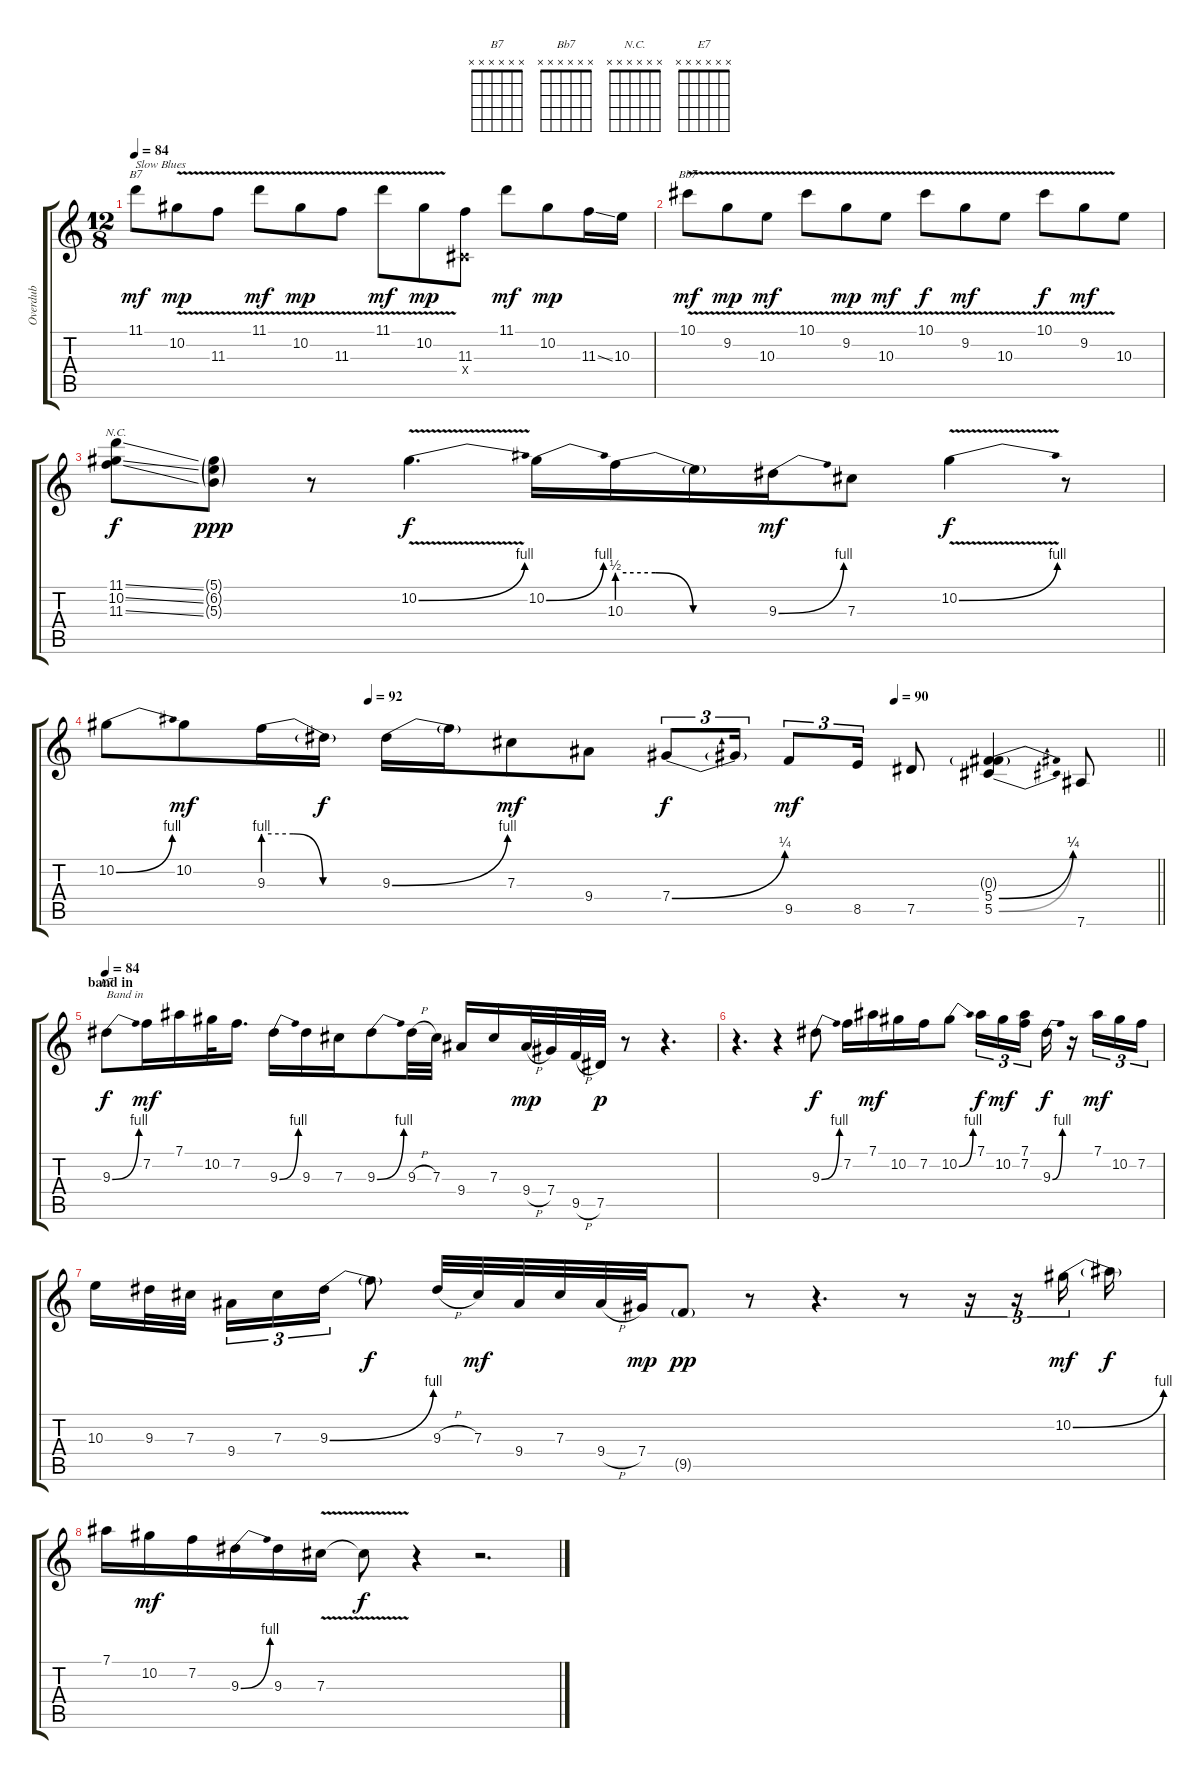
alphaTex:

\track ("Overdub" "Overdub") {instrument fretlessbass}
\staff {score tabs}
\tuning (Eb4 Bb3 Gb3 Db3 Ab2 Eb2) {hide}
\chord ("B7" x x x x x x)
\chord ("Bb7" x x x x x x)
\chord ("N.C." x x x x x x)
\chord ("E7" x x x x x x)
\ts (12 8)
\tempo 84
\tempo 90
\tempo 84
\clef g2
\ks c
11.1.8{ch "B7" txt "Slow Blues" dy mf instrument fretlessbass} 10.2{v}.8{dy mp} 11.3{v}.8 11.1{v}.8{dy mf} 10.2{v}.8{dy mp} 11.3{v}.8 11.1{v}.8{dy mf} 10.2{v}.8{dy mp} (11.3 0.4{x}).8 11.1.8{dy mf} 10.2.8{dy mp} 11.3{ss}.16 10.3.16 |
10.1{v}.8{ch "Bb7" dy mf} 9.2{v}.8{dy mp} 10.3{v}.8{dy mf} 10.1{v}.8 9.2{v}.8{dy mp} 10.3{v}.8{dy mf} 10.1{v}.8{dy f} 9.2{v}.8{dy mf} 10.3{v}.8 10.1{v}.8{dy f} 9.2{v}.8{dy mf} 10.3.8 |
(11.1{ss} 10.2{ss} 11.3{ss}).8{ch "N.C." dy f} (5.1{g} 6.2{g} 5.3{g}).8{dy ppp} r.8 10.2{be (bend 0 0 60 4) v}.4{d dy f} 10.2{be (bend 0 0 60 4)}.16 10.3{be (custom 0 2 15 2 30 0 60 0)}.16 10.3{t}.16 9.3{be (bend 0 0 60 4)}.16{dy mf} 7.3.8 10.2{be (bend 0 0 60 4) v}.4{dy f} r.8 |
\tempo (92 0.25)
\tempo (90 0.75)
\barLineRight lightlight
10.2{be (bend 0 0 60 4)}.8 10.2.8{dy mf} 9.3{be (custom 0 4 15 4 30 0 60 0)}.16 9.3{t}.16{dy f} 9.3{be (bend 0 0 60 4)}.16 9.3{t}.16 7.3.8{dy mf} 9.4.8 7.4{be (bend 0 0 60 1)}.8{tu (3 2) dy f} 7.4{t}.16{tu (3 2)} 9.5.8{tu (3 2) dy mf} 8.5.16{tu (3 2)} 7.5.8 (0.3{g} 5.4{be (bend 0 0 60 1)} 5.5{be (bend 0 0 60 1)}).4 7.6.8 |
\section ("" "band in")
\tempo 84
9.3{be (bend 0 0 60 4)}.8{ch "E7" txt "Band in" dy f} 7.2.16{dy mf} 7.1.16 10.2.32 7.2.16{d} 9.3{be (bend 0 0 60 4)}.16 9.3.16 7.3.16 9.3{be (bend 0 0 60 4)}.8 9.3{h}.32 7.3.32 9.4.16 7.3.16 9.4{h}.32{dy mp} 7.4.32 9.5{h}.32 7.5.32{dy p} r.8 r.4{d} |
r.4{d} r.4 9.3{be (bend 0 0 60 4)}.8{dy f} 7.2.16 7.1.16{dy mf} 10.2.16 7.2.16 10.2{be (bend 0 0 60 4)}.8 7.1.16{tu (3 2) dy f} 10.2.16{tu (3 2) dy mf} (7.1 7.2).16{tu (3 2)} 9.3{be (bend 0 0 60 4)}.16{dy f} r.16 7.1.16{tu (3 2) dy mf} 10.2.16{tu (3 2)} 7.2.16{tu (3 2)} |
10.3.16 9.3.32 7.3.32 9.4.16{tu (3 2)} 7.3.16{tu (3 2)} 9.3{be (bend 0 0 60 4)}.16{tu (3 2)} 9.3{t}.8{dy f} 9.3{h}.32 7.3.32{dy mf} 9.4.32 7.3.32 9.4{h}.32 7.4.32{dy mp} 9.5{g}.8{dy pp} r.8 r.4{d} r.8 r.16{tu (3 2)} r.16{tu (3 2)} 10.2{be (bend 0 0 60 4)}.16{tu (3 2) dy mf} 10.2{t}.16{dy f} |
7.1.16 10.2.16{dy mf} 7.2.16 9.3{be (bend 0 0 60 4)}.16 9.3.16 7.3{v}.16 7.3{t}.8{dy f} r.4 r.2{d}
